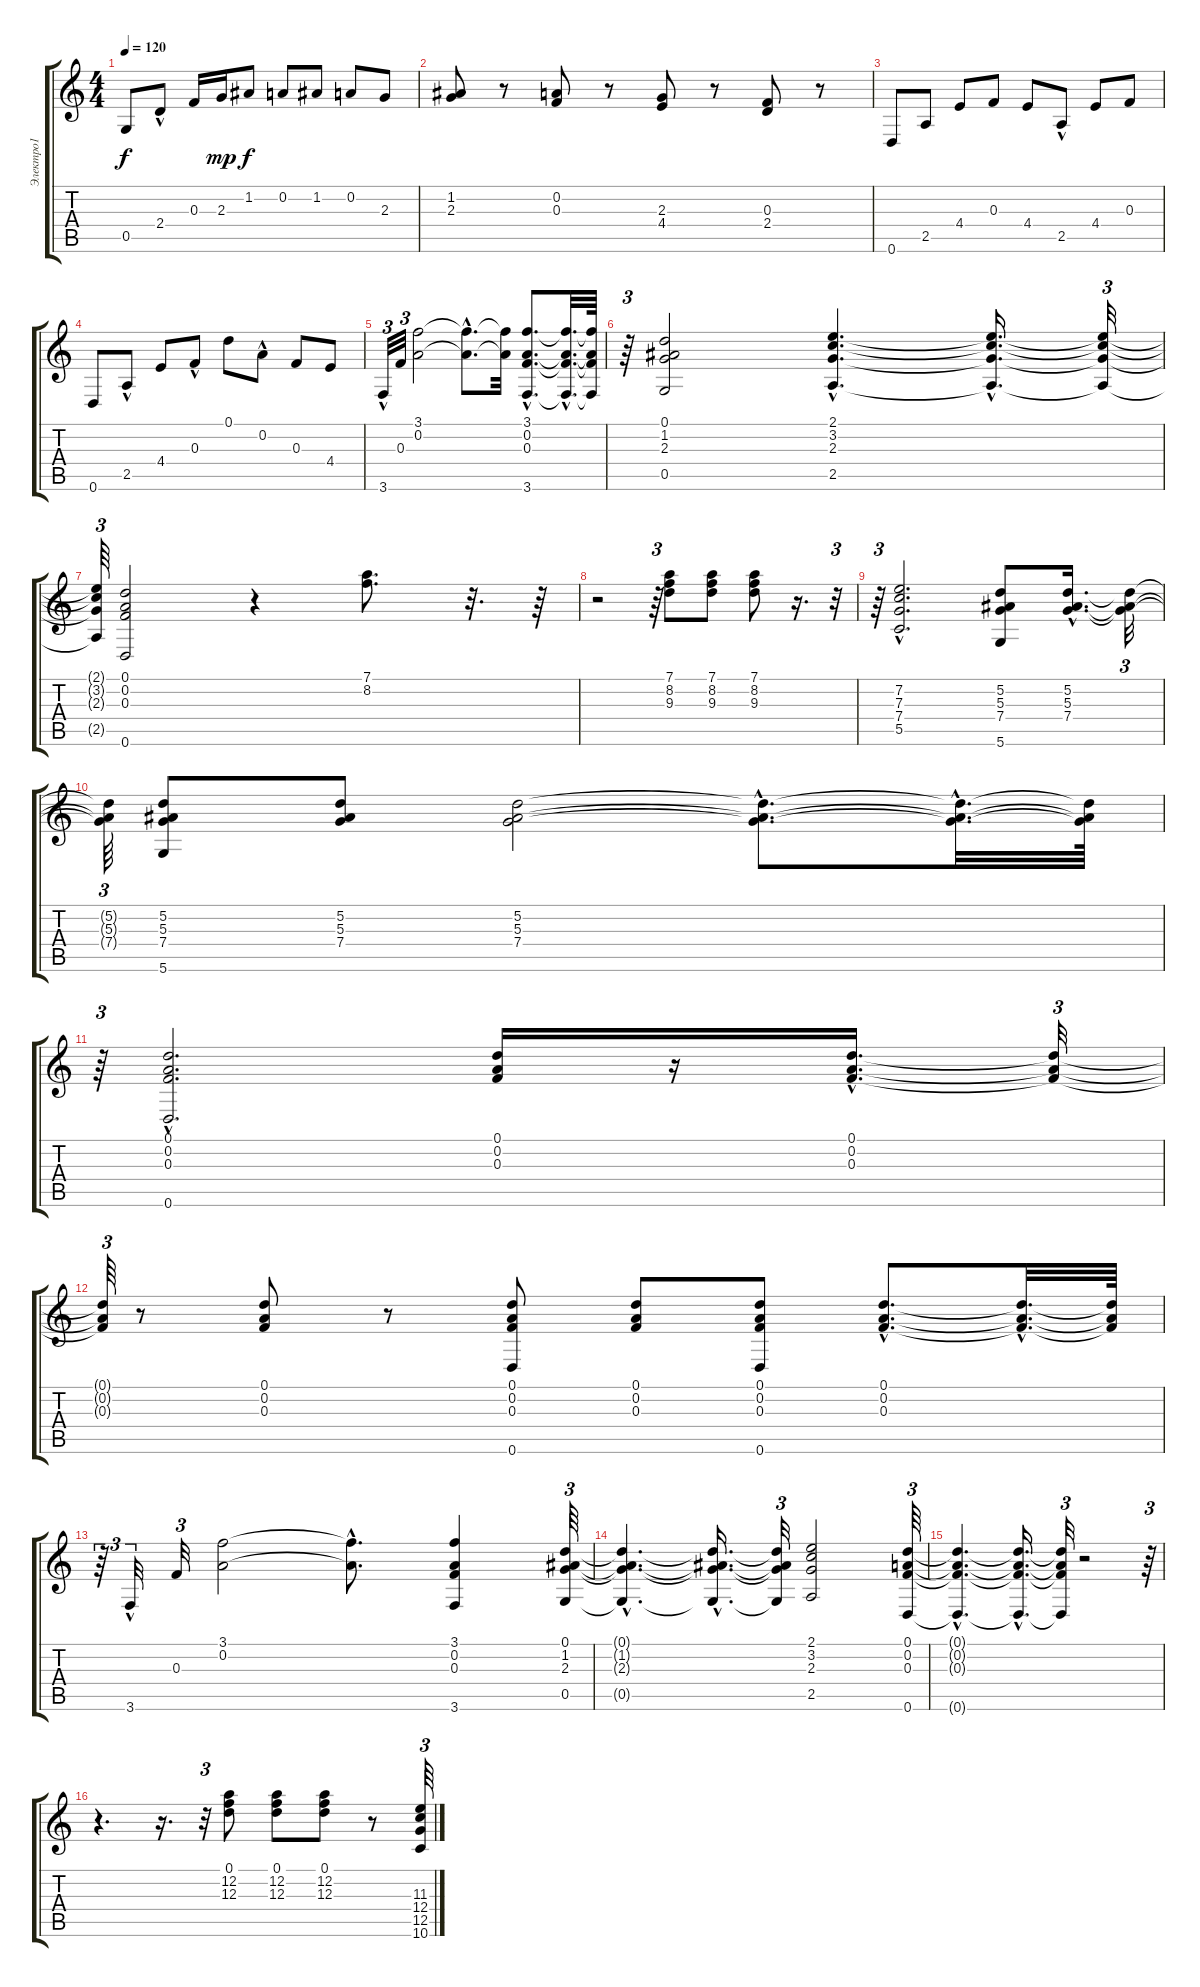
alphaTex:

\track ("Электро1" "Электро1") {instrument electricguitarclean}
\staff {score tabs}
\tuning (D4 A3 F3 C3 G2 D2) {hide}
\ts (4 4)
\tempo 120
\clef g2
\ks c
0.5.8{dy f} 2.4{hac}.8 0.3.16 2.3.16{dy mp} 1.2.8{dy f} 0.2.8 1.2.8 0.2.8 2.3.8 |
(1.2 2.3).8 r.8 (0.2 0.3).8 r.8 (2.3 4.4).8 r.8 (0.3 2.4).8 r.8 |
0.6.8 2.5.8 4.4.8 0.3.8 4.4.8 2.5{hac}.8 4.4.8 0.3.8 |
0.6.8 2.5{hac}.8 4.4.8 0.3{hac}.8 0.1.8 0.2{hac}.8 0.3.8 4.4.8 |
3.6{hac}.32{tu (3 2)} 0.3.32{tu (3 2)} (3.1 0.2).2 (3.1{hac t} 0.2{hac t}).8{d} (3.1{t} 0.2{t}).32 (3.1{hac} 0.2{hac} 0.3{hac} 3.6{hac}).8{d} (3.1{hac t} 0.2{hac t} 0.3{hac t} 3.6{hac t}).32{d} (3.1{t} 0.2{t} 0.3{t} 3.6{t}).64 |
r.64{tu (3 2)} (0.1 1.2 2.3 0.5).2 (2.1{hac} 3.2{hac} 2.3{hac} 2.5{hac}).4{d} (2.1{hac t} 3.2{hac t} 2.3{hac t} 2.5{hac t}).16{d} (2.1{t} 3.2{t} 2.3{t} 2.5{t}).32{tu (3 2)} |
(2.1{t} 3.2{t} 2.3{t} 2.5{t}).64{tu (3 2)} (0.1 0.2 0.3 0.6).2 r.4 (7.1 8.2).8{d} r.32{d} r.64 |
r.2 r.64{tu (3 2)} (7.1 8.2 9.3).8 (7.1 8.2 9.3).8 (7.1 8.2 9.3).8 r.16{d} r.32{tu (3 2)} |
r.64{tu (3 2)} (7.2{hac} 7.3{hac} 7.4{hac} 5.5{hac}).2{d} (5.2 5.3 7.4 5.6).8 (5.2{hac} 5.3{hac} 7.4{hac}).16{d} (5.2{t} 5.3{t} 7.4{t}).32{tu (3 2)} |
(5.2{t} 5.3{t} 7.4{t}).64{tu (3 2)} (5.2 5.3 7.4 5.6).8 (5.2 5.3 7.4).8 (5.2 5.3 7.4).2 (5.2{hac t} 5.3{hac t} 7.4{hac t}).8{d} (5.2{hac t} 5.3{hac t} 7.4{hac t}).32{d} (5.2{t} 5.3{t} 7.4{t}).64 |
r.64{tu (3 2)} (0.1{hac} 0.2{hac} 0.3{hac} 0.6).2{d} (0.1 0.2 0.3).16 r.16 (0.1{hac} 0.2{hac} 0.3{hac}).16{d} (0.1{t} 0.2{t} 0.3{t}).32{tu (3 2)} |
(0.1{t} 0.2{t} 0.3{t}).64{tu (3 2)} r.8 (0.1 0.2 0.3).8 r.8 (0.1 0.2 0.3 0.6).8 (0.1 0.2 0.3).8 (0.1 0.2 0.3 0.6).8 (0.1{hac} 0.2{hac} 0.3{hac}).8{d} (0.1{hac t} 0.2{hac t} 0.3{hac t}).32{d} (0.1{t} 0.2{t} 0.3{t}).64 |
r.64{tu (3 2)} 3.6{hac}.32{tu (3 2)} 0.3.32{tu (3 2)} (3.1 0.2).2 (3.1{hac t} 0.2{hac t}).8{d} (3.1 0.2 0.3 3.6).4 (0.1 1.2 2.3 0.5).64{tu (3 2)} |
(0.1{hac t} 1.2{hac t} 2.3{hac t} 0.5{hac t}).4{d} (0.1{hac t} 1.2{hac t} 2.3{hac t} 0.5{hac t}).16{d} (0.1{t} 1.2{t} 2.3{t} 0.5{t}).32{tu (3 2)} (2.1 3.2 2.3 2.5).2 (0.1 0.2 0.3 0.6).64{tu (3 2)} |
(0.1{hac t} 0.2{hac t} 0.3{hac t} 0.6{hac t}).4{d} (0.1{hac t} 0.2{hac t} 0.3{hac t} 0.6{hac t}).16{d} (0.1{t} 0.2{t} 0.3{t} 0.6{t}).32{tu (3 2)} r.2 r.64{tu (3 2)} |
r.4{d} r.16{d} r.32{tu (3 2)} (0.1 12.2 12.3).8 (0.1 12.2 12.3).8 (0.1 12.2 12.3).8 r.8 (11.3 12.4 12.5 10.6).64{tu (3 2)}
